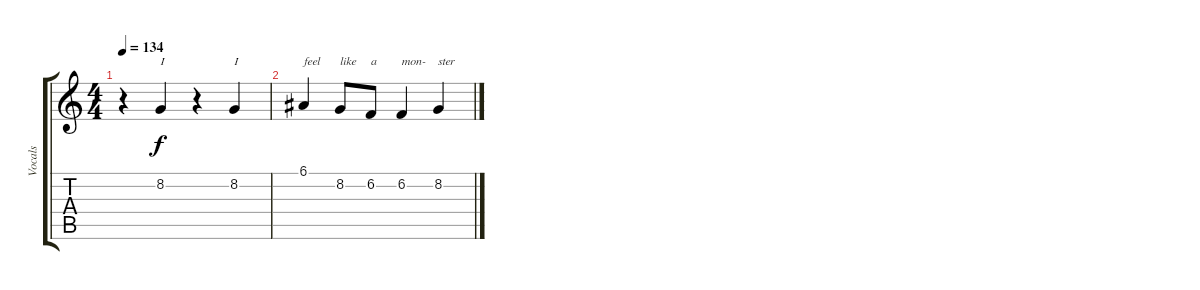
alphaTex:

\track ("Vocals" "Vocals") {instrument lead2sawtooth}
\staff {score tabs}
\tuning (E4 B3 G3 D3 A2 E2) {hide}
\ts (4 4)
\tempo 134
\clef g2
\ks c
r.4{dy f} 8.2.4{txt "I"} r.4 8.2.4{txt "I"} |
6.1.4{txt "feel"} 8.2.8{txt "like"} 6.2.8{txt "a"} 6.2.4{txt "mon-"} 8.2.4{txt "ster"}
